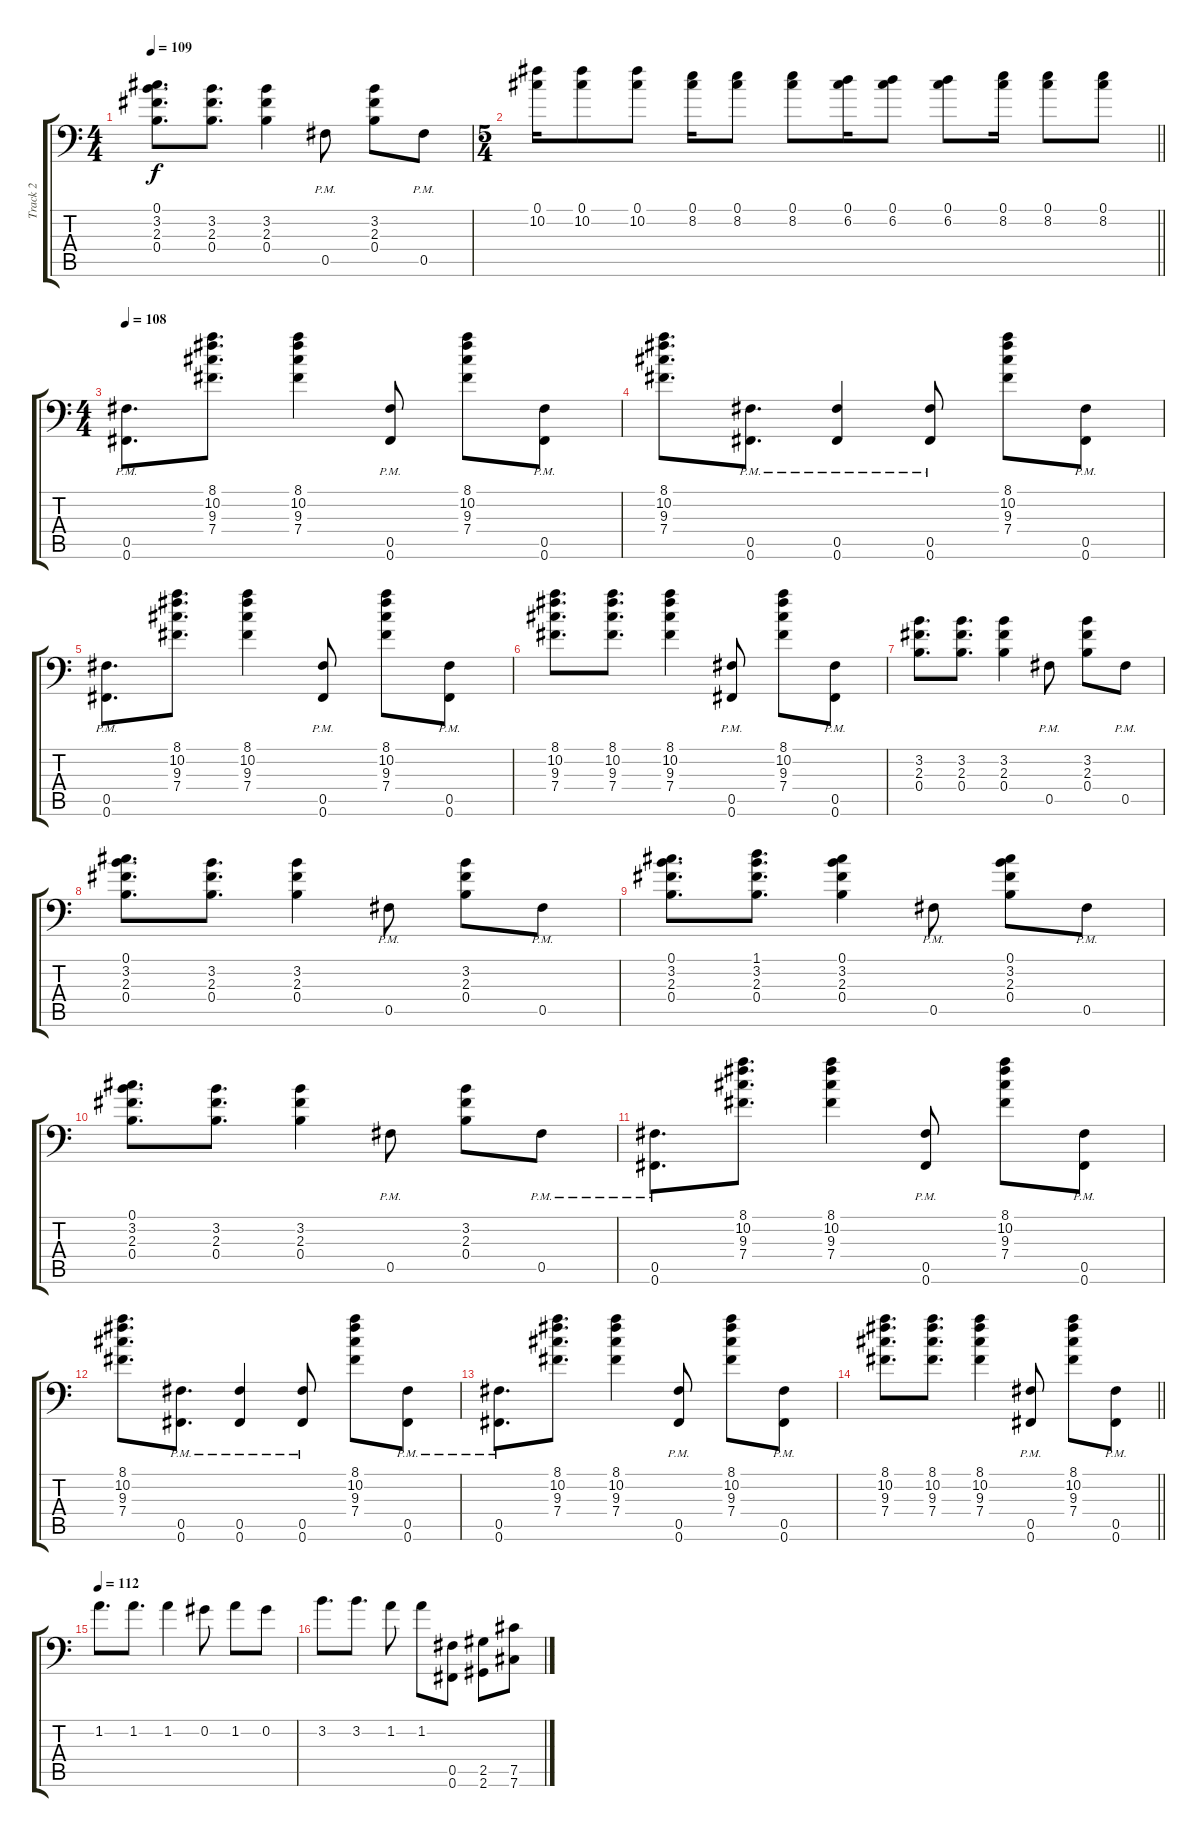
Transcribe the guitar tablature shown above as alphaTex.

\track ("Track 2" "Track 2") {instrument distortionguitar}
\staff {score tabs}
\tuning (Db4 Ab3 E3 B2 Gb2 Gb1) {hide}
\ts (4 4)
\tempo 109
\clef f4
\ks c
(0.1 3.2 2.3 0.4).8{d dy f} (3.2 2.3 0.4).8{d} (3.2 2.3 0.4).4 0.5{pm}.8 (3.2 2.3 0.4).8 0.5{pm}.8 |
\ts (5 4)
\barLineRight lightlight
(0.1 10.2).16 (0.1 10.2).8 (0.1 10.2).8 (0.1 8.2).16 (0.1 8.2).8 (0.1 8.2).8 (0.1 6.2).16 (0.1 6.2).8 (0.1 6.2).8 (0.1 8.2).16 (0.1 8.2).8 (0.1 8.2).8 |
\ts (4 4)
\section ("" "")
\tempo 108
(0.5{pm} 0.6{pm}).8{d} (8.1 10.2 9.3 7.4).8{d} (8.1 10.2 9.3 7.4).4 (0.5{pm} 0.6{pm}).8 (8.1 10.2 9.3 7.4).8 (0.5{pm} 0.6{pm}).8 |
(8.1 10.2 9.3 7.4).8{d} (0.5{pm} 0.6{pm}).8{d} (0.5{pm} 0.6{pm}).4 (0.5{pm} 0.6{pm}).8 (8.1 10.2 9.3 7.4).8 (0.5{pm} 0.6{pm}).8 |
(0.5{pm} 0.6{pm}).8{d} (8.1 10.2 9.3 7.4).8{d} (8.1 10.2 9.3 7.4).4 (0.5{pm} 0.6{pm}).8 (8.1 10.2 9.3 7.4).8 (0.5{pm} 0.6{pm}).8 |
(8.1 10.2 9.3 7.4).8{d} (8.1 10.2 9.3 7.4).8{d} (8.1 10.2 9.3 7.4).4 (0.5{pm} 0.6{pm}).8 (8.1 10.2 9.3 7.4).8 (0.5{pm} 0.6{pm}).8 |
(3.2 2.3 0.4).8{d} (3.2 2.3 0.4).8{d} (3.2 2.3 0.4).4 0.5{pm}.8 (3.2 2.3 0.4).8 0.5{pm}.8 |
(0.1 3.2 2.3 0.4).8{d} (3.2 2.3 0.4).8{d} (3.2 2.3 0.4).4 0.5{pm}.8 (3.2 2.3 0.4).8 0.5{pm}.8 |
(0.1 3.2 2.3 0.4).8{d} (1.1 3.2 2.3 0.4).8{d} (0.1 3.2 2.3 0.4).4 0.5{pm}.8 (0.1 3.2 2.3 0.4).8 0.5{pm}.8 |
(0.1 3.2 2.3 0.4).8{d} (3.2 2.3 0.4).8{d} (3.2 2.3 0.4).4 0.5{pm}.8 (3.2 2.3 0.4).8 0.5{pm}.8 |
(0.5{pm} 0.6{pm}).8{d} (8.1 10.2 9.3 7.4).8{d} (8.1 10.2 9.3 7.4).4 (0.5{pm} 0.6{pm}).8 (8.1 10.2 9.3 7.4).8 (0.5{pm} 0.6{pm}).8 |
(8.1 10.2 9.3 7.4).8{d} (0.5{pm} 0.6{pm}).8{d} (0.5{pm} 0.6{pm}).4 (0.5{pm} 0.6{pm}).8 (8.1 10.2 9.3 7.4).8 (0.5{pm} 0.6{pm}).8 |
(0.5{pm} 0.6{pm}).8{d} (8.1 10.2 9.3 7.4).8{d} (8.1 10.2 9.3 7.4).4 (0.5{pm} 0.6{pm}).8 (8.1 10.2 9.3 7.4).8 (0.5{pm} 0.6{pm}).8 |
\barLineRight lightlight
(8.1 10.2 9.3 7.4).8{d} (8.1 10.2 9.3 7.4).8{d} (8.1 10.2 9.3 7.4).4 (0.5{pm} 0.6{pm}).8 (8.1 10.2 9.3 7.4).8 (0.5{pm} 0.6{pm}).8 |
\section ("" "")
\tempo 112
1.2.8{d} 1.2.8{d} 1.2.4 0.2.8 1.2.8 0.2.8 |
3.2.8{d} 3.2.8{d} 1.2.8 1.2.8 (0.5 0.6).8 (2.5 2.6).8 (7.5 7.6).8
